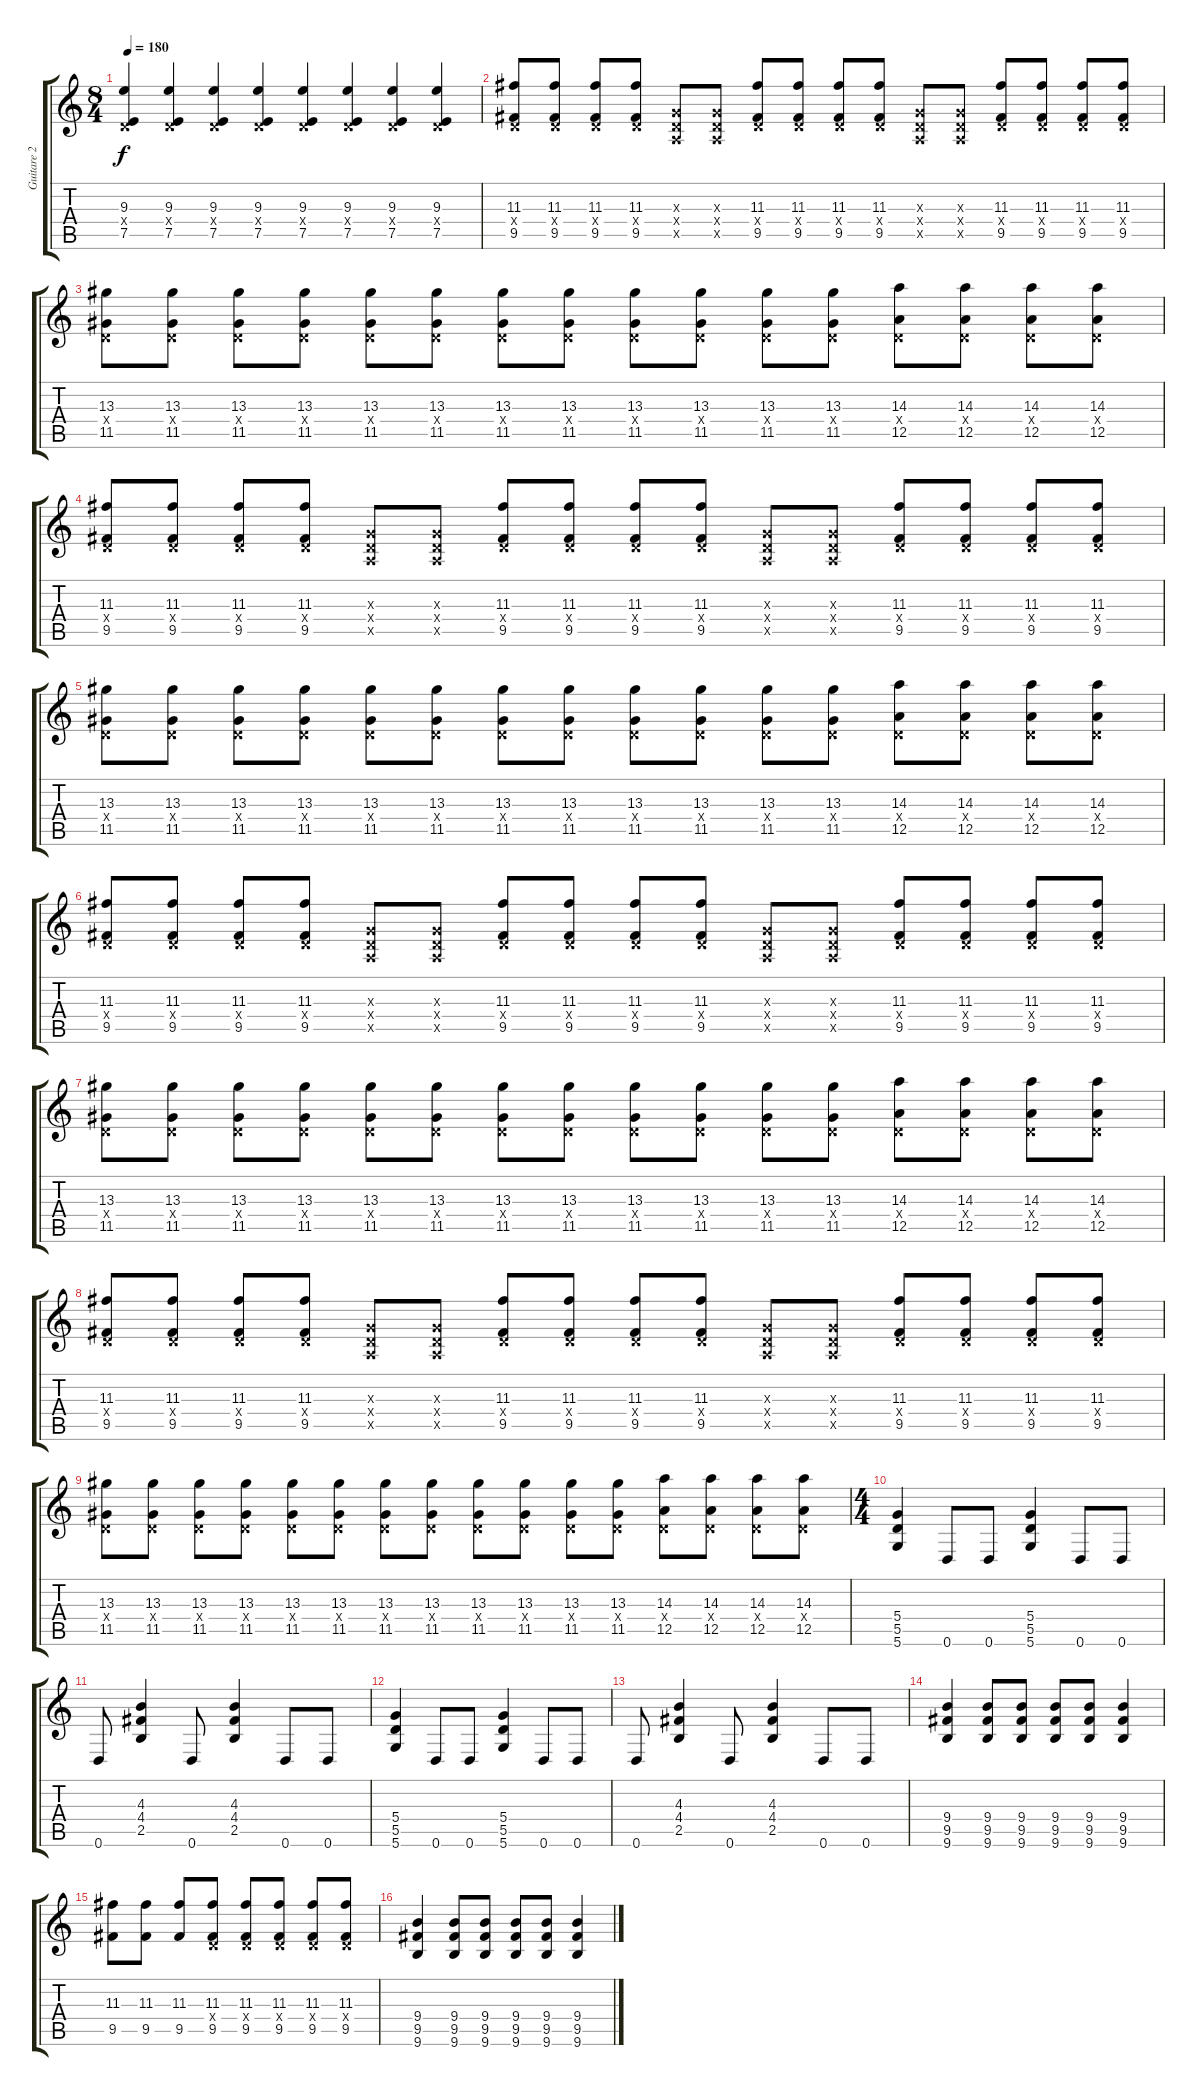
\track ("Guitare 2" "Guitare 2") {instrument distortionguitar}
\staff {score tabs}
\tuning (E4 B3 G3 D3 A2 D2) {hide}
\ts (8 4)
\tempo 180
\clef g2
\ks c
(9.3 0.4{x} 7.5).4{dy f} (9.3 0.4{x} 7.5).4 (9.3 0.4{x} 7.5).4 (9.3 0.4{x} 7.5).4 (9.3 0.4{x} 7.5).4 (9.3 0.4{x} 7.5).4 (9.3 0.4{x} 7.5).4 (9.3 0.4{x} 7.5).4 |
(11.3 0.4{x} 9.5).8 (11.3 0.4{x} 9.5).8 (11.3 0.4{x} 9.5).8 (11.3 0.4{x} 9.5).8 (0.3{x} 0.4{x} 0.5{x}).8 (0.3{x} 0.4{x} 0.5{x}).8 (11.3 0.4{x} 9.5).8 (11.3 0.4{x} 9.5).8 (11.3 0.4{x} 9.5).8 (11.3 0.4{x} 9.5).8 (0.3{x} 0.4{x} 0.5{x}).8 (0.3{x} 0.4{x} 0.5{x}).8 (11.3 0.4{x} 9.5).8 (11.3 0.4{x} 9.5).8 (11.3 0.4{x} 9.5).8 (11.3 0.4{x} 9.5).8 |
(13.3 0.4{x} 11.5).8 (13.3 0.4{x} 11.5).8 (13.3 0.4{x} 11.5).8 (13.3 0.4{x} 11.5).8 (13.3 0.4{x} 11.5).8 (13.3 0.4{x} 11.5).8 (13.3 0.4{x} 11.5).8 (13.3 0.4{x} 11.5).8 (13.3 0.4{x} 11.5).8 (13.3 0.4{x} 11.5).8 (13.3 0.4{x} 11.5).8 (13.3 0.4{x} 11.5).8 (14.3 0.4{x} 12.5).8 (14.3 0.4{x} 12.5).8 (14.3 0.4{x} 12.5).8 (14.3 0.4{x} 12.5).8 |
(11.3 0.4{x} 9.5).8 (11.3 0.4{x} 9.5).8 (11.3 0.4{x} 9.5).8 (11.3 0.4{x} 9.5).8 (0.3{x} 0.4{x} 0.5{x}).8 (0.3{x} 0.4{x} 0.5{x}).8 (11.3 0.4{x} 9.5).8 (11.3 0.4{x} 9.5).8 (11.3 0.4{x} 9.5).8 (11.3 0.4{x} 9.5).8 (0.3{x} 0.4{x} 0.5{x}).8 (0.3{x} 0.4{x} 0.5{x}).8 (11.3 0.4{x} 9.5).8 (11.3 0.4{x} 9.5).8 (11.3 0.4{x} 9.5).8 (11.3 0.4{x} 9.5).8 |
(13.3 0.4{x} 11.5).8 (13.3 0.4{x} 11.5).8 (13.3 0.4{x} 11.5).8 (13.3 0.4{x} 11.5).8 (13.3 0.4{x} 11.5).8 (13.3 0.4{x} 11.5).8 (13.3 0.4{x} 11.5).8 (13.3 0.4{x} 11.5).8 (13.3 0.4{x} 11.5).8 (13.3 0.4{x} 11.5).8 (13.3 0.4{x} 11.5).8 (13.3 0.4{x} 11.5).8 (14.3 0.4{x} 12.5).8 (14.3 0.4{x} 12.5).8 (14.3 0.4{x} 12.5).8 (14.3 0.4{x} 12.5).8 |
(11.3 0.4{x} 9.5).8 (11.3 0.4{x} 9.5).8 (11.3 0.4{x} 9.5).8 (11.3 0.4{x} 9.5).8 (0.3{x} 0.4{x} 0.5{x}).8 (0.3{x} 0.4{x} 0.5{x}).8 (11.3 0.4{x} 9.5).8 (11.3 0.4{x} 9.5).8 (11.3 0.4{x} 9.5).8 (11.3 0.4{x} 9.5).8 (0.3{x} 0.4{x} 0.5{x}).8 (0.3{x} 0.4{x} 0.5{x}).8 (11.3 0.4{x} 9.5).8 (11.3 0.4{x} 9.5).8 (11.3 0.4{x} 9.5).8 (11.3 0.4{x} 9.5).8 |
(13.3 0.4{x} 11.5).8 (13.3 0.4{x} 11.5).8 (13.3 0.4{x} 11.5).8 (13.3 0.4{x} 11.5).8 (13.3 0.4{x} 11.5).8 (13.3 0.4{x} 11.5).8 (13.3 0.4{x} 11.5).8 (13.3 0.4{x} 11.5).8 (13.3 0.4{x} 11.5).8 (13.3 0.4{x} 11.5).8 (13.3 0.4{x} 11.5).8 (13.3 0.4{x} 11.5).8 (14.3 0.4{x} 12.5).8 (14.3 0.4{x} 12.5).8 (14.3 0.4{x} 12.5).8 (14.3 0.4{x} 12.5).8 |
(11.3 0.4{x} 9.5).8 (11.3 0.4{x} 9.5).8 (11.3 0.4{x} 9.5).8 (11.3 0.4{x} 9.5).8 (0.3{x} 0.4{x} 0.5{x}).8 (0.3{x} 0.4{x} 0.5{x}).8 (11.3 0.4{x} 9.5).8 (11.3 0.4{x} 9.5).8 (11.3 0.4{x} 9.5).8 (11.3 0.4{x} 9.5).8 (0.3{x} 0.4{x} 0.5{x}).8 (0.3{x} 0.4{x} 0.5{x}).8 (11.3 0.4{x} 9.5).8 (11.3 0.4{x} 9.5).8 (11.3 0.4{x} 9.5).8 (11.3 0.4{x} 9.5).8 |
(13.3 0.4{x} 11.5).8 (13.3 0.4{x} 11.5).8 (13.3 0.4{x} 11.5).8 (13.3 0.4{x} 11.5).8 (13.3 0.4{x} 11.5).8 (13.3 0.4{x} 11.5).8 (13.3 0.4{x} 11.5).8 (13.3 0.4{x} 11.5).8 (13.3 0.4{x} 11.5).8 (13.3 0.4{x} 11.5).8 (13.3 0.4{x} 11.5).8 (13.3 0.4{x} 11.5).8 (14.3 0.4{x} 12.5).8 (14.3 0.4{x} 12.5).8 (14.3 0.4{x} 12.5).8 (14.3 0.4{x} 12.5).8 |
\ts (4 4)
(5.4 5.5 5.6).4 0.6.8 0.6.8 (5.4 5.5 5.6).4 0.6.8 0.6.8 |
0.6.8 (4.3 4.4 2.5).4 0.6.8 (4.3 4.4 2.5).4 0.6.8 0.6.8 |
(5.4 5.5 5.6).4 0.6.8 0.6.8 (5.4 5.5 5.6).4 0.6.8 0.6.8 |
0.6.8 (4.3 4.4 2.5).4 0.6.8 (4.3 4.4 2.5).4 0.6.8 0.6.8 |
(9.4 9.5 9.6).4 (9.4 9.5 9.6).8 (9.4 9.5 9.6).8 (9.4 9.5 9.6).8 (9.4 9.5 9.6).8 (9.4 9.5 9.6).4 |
(11.3 9.5).8 (11.3 9.5).8 (11.3 9.5).8 (11.3 0.4{x} 9.5).8 (11.3 0.4{x} 9.5).8 (11.3 0.4{x} 9.5).8 (11.3 0.4{x} 9.5).8 (11.3 0.4{x} 9.5).8 |
(9.4 9.5 9.6).4 (9.4 9.5 9.6).8 (9.4 9.5 9.6).8 (9.4 9.5 9.6).8 (9.4 9.5 9.6).8 (9.4 9.5 9.6).4
